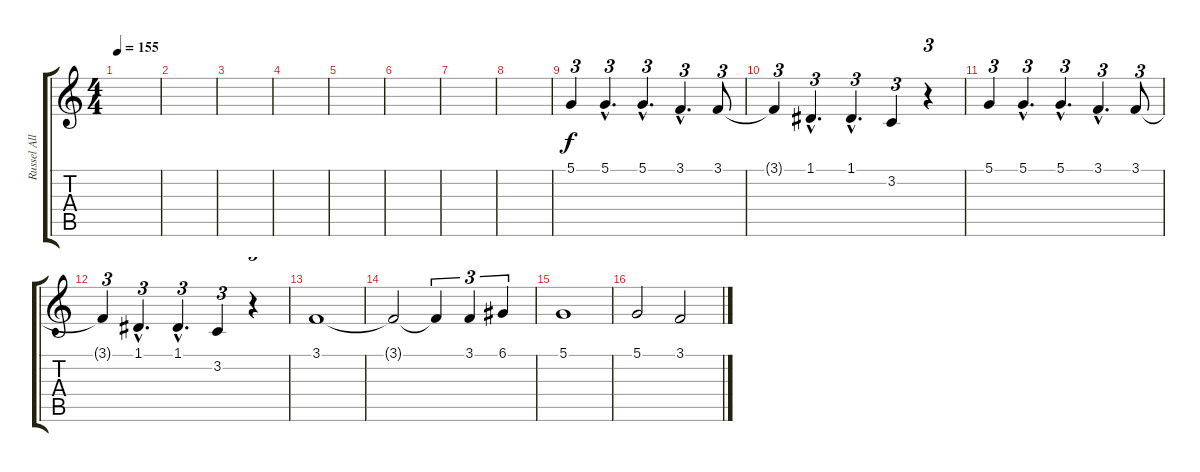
\track ("Russel Allen - CHANT" "Russel All") {instrument choiraahs}
\staff {score tabs}
\tuning (D4 A3 F3 C3 G2 D2) {hide}
\ts (4 4)
\tempo 155
\clef g2
\ks c
|
|
|
|
|
|
|
|
5.1.4{tu (3 2)} 5.1{hac}.4{d tu (3 2)} 5.1{hac}.4{d tu (3 2)} 3.1{hac}.4{d tu (3 2)} 3.1.8{tu (3 2)} |
3.1{t}.4{tu (3 2)} 1.1{hac}.4{d tu (3 2)} 1.1{hac}.4{d tu (3 2)} 3.2.4{tu (3 2)} r.4{tu (3 2)} |
5.1.4{tu (3 2)} 5.1{hac}.4{d tu (3 2)} 5.1{hac}.4{d tu (3 2)} 3.1{hac}.4{d tu (3 2)} 3.1.8{tu (3 2)} |
3.1{t}.4{tu (3 2)} 1.1{hac}.4{d tu (3 2)} 1.1{hac}.4{d tu (3 2)} 3.2.4{tu (3 2)} r.4{tu (3 2)} |
3.1.1 |
3.1{t}.2 3.1{t}.4{tu (3 2)} 3.1.4{tu (3 2)} 6.1.4{tu (3 2)} |
5.1.1 |
5.1.2 3.1.2
